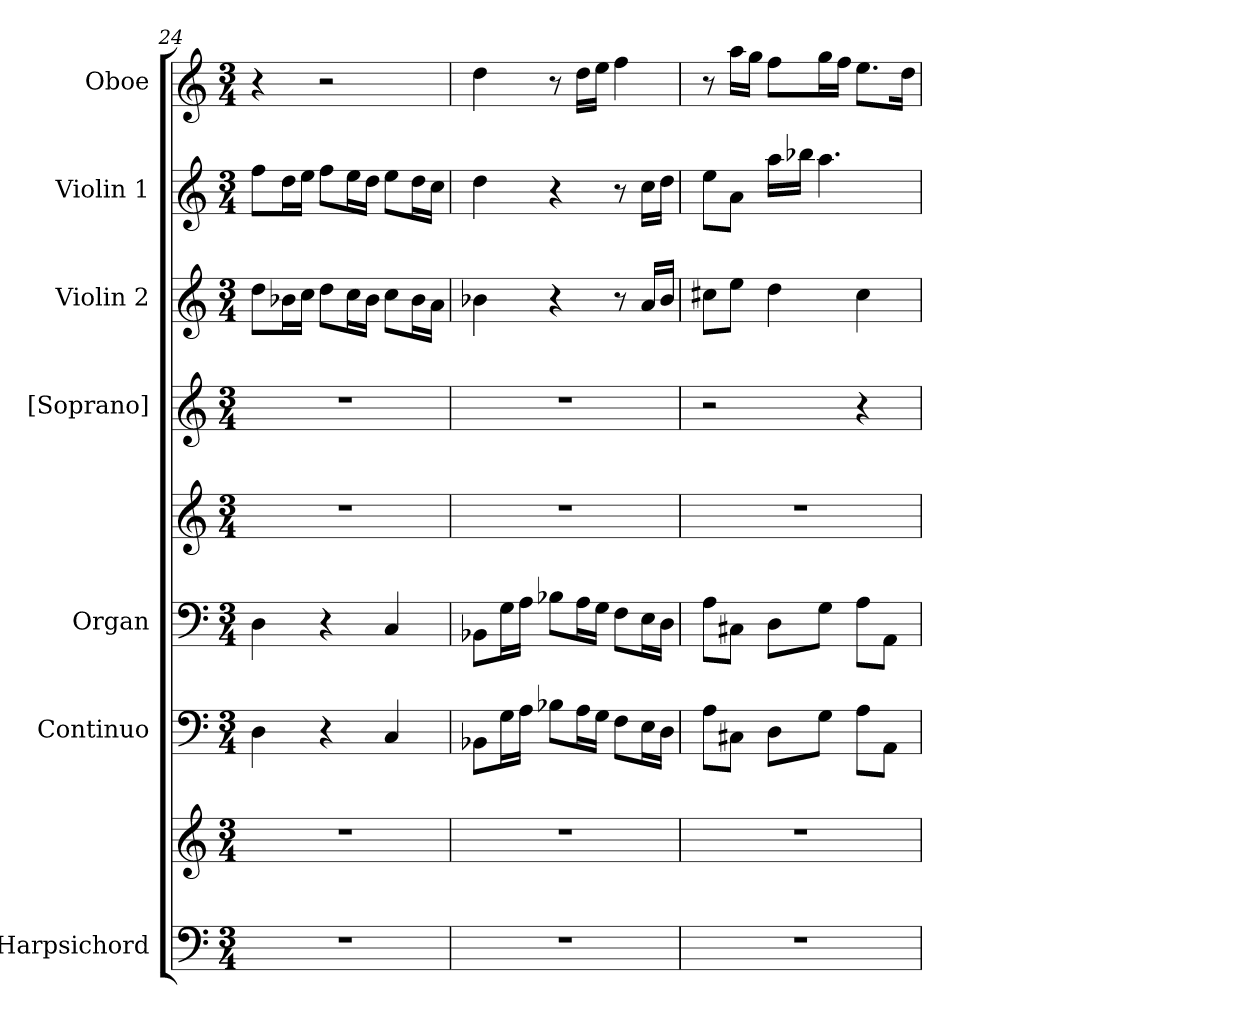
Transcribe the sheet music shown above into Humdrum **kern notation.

**kern	**kern	**kern	**kern	**kern	**kern	**kern	**kern	**kern
*part7	*part7	*part6	*part5	*part5	*part4	*part3	*part2	*part1
*staff9	*staff8	*staff7	*staff6	*staff5	*staff4	*staff3	*staff2	*staff1
*I"Harpsichord	*	*I"Continuo	*I"Organ	*	*I"[Soprano]	*I"Violin 2	*I"Violin 1	*I"Oboe
*	*	*I'Cont.	*I'Org.	*	*I'S.	*I'Vln. 2	*I'Vln. 1	*I'Ob.
*clefF4	*clefG2	*clefF4	*clefF4	*clefG2	*clefG2	*clefG2	*clefG2	*clefG2
*k[]	*k[]	*k[]	*k[]	*k[]	*k[]	*k[]	*k[]	*k[]
*C:	*C:	*C:	*C:	*C:	*C:	*C:	*C:	*C:
*M3/4	*M3/4	*M3/4	*M3/4	*M3/4	*M3/4	*M3/4	*M3/4	*M3/4
=24	=24	=24	=24	=24	=24	=24	=24	=24
!LO:N:vis=1	!LO:N:vis=1	!	!	!LO:N:vis=1	!LO:N:vis=1	!	!	!
2.r	2.r	4Di\	4Di\	2.r	2.r	8ddi\L	8ffi\L	4r
.	.	.	.	.	.	16b-Xi\L	16ddi\L	.
.	.	.	.	.	.	16cci\JJ	16eei\JJ	.
.	.	4r	4r	.	.	8ddi\L	8ffi\L	2r
.	.	.	.	.	.	16cci\L	16eei\L	.
.	.	.	.	.	.	16b-i\JJ	16ddi\JJ	.
.	.	4Ci/	4Ci/	.	.	8cci\L	8eei\L	.
.	.	.	.	.	.	16b-i\L	16ddi\L	.
.	.	.	.	.	.	16ai\JJ	16cci\JJ	.
!!LO:PB:g=z
=25	=25	=25	=25	=25	=25	=25	=25	=25
!LO:N:vis=1	!LO:N:vis=1	!	!	!LO:N:vis=1	!LO:N:vis=1	!	!	!
2.r	2.r	8BB-Xi\L	8BB-Xi\L	2.r	2.r	4b-Xi\	4ddi\	4ddi\
.	.	16Gi\L	16Gi\L	.	.	.	.	.
.	.	16Ai\JJ	16Ai\JJ	.	.	.	.	.
.	.	8B-Xi\L	8B-Xi\L	.	.	4r	4r	8r
.	.	16Ai\L	16Ai\L	.	.	.	.	16ddi\LL
.	.	16Gi\JJ	16Gi\JJ	.	.	.	.	16eei\JJ
.	.	8Fi\L	8Fi\L	.	.	8r	8r	4ffi\
.	.	16Ei\L	16Ei\L	.	.	16ai/LL	16cci\LL	.
.	.	16Di\JJ	16Di\JJ	.	.	16b-i/JJ	16ddi\JJ	.
=26	=26	=26	=26	=26	=26	=26	=26	=26
!LO:N:vis=1	!LO:N:vis=1	!	!	!LO:N:vis=1	!	!	!	!
2.r	2.r	8Ai\L	8Ai\L	2.r	2r	8cc#Xi\L	8eei\L	8r
.	.	8C#Xi\J	8C#Xi\J	.	.	8eei\J	8ai\J	16aai\LL
.	.	.	.	.	.	.	.	16ggi\JJ
.	.	8Di\L	8Di\L	.	.	4ddi\	16aai\LL	8ffi\L
.	.	.	.	.	.	.	16bb-Xi\JJ	.
.	.	8Gi\J	8Gi\J	.	.	.	4.aai\	16ggi\L
.	.	.	.	.	.	.	.	16ffi\JJ
.	.	8Ai\L	8Ai\L	.	4r	4cc#i\	.	8.eei\L
.	.	8AAi\J	8AAi\J	.	.	.	.	.
.	.	.	.	.	.	.	.	16ddi\Jk
=	=	=	=	=	=	=	=	=
*-	*-	*-	*-	*-	*-	*-	*-	*-
